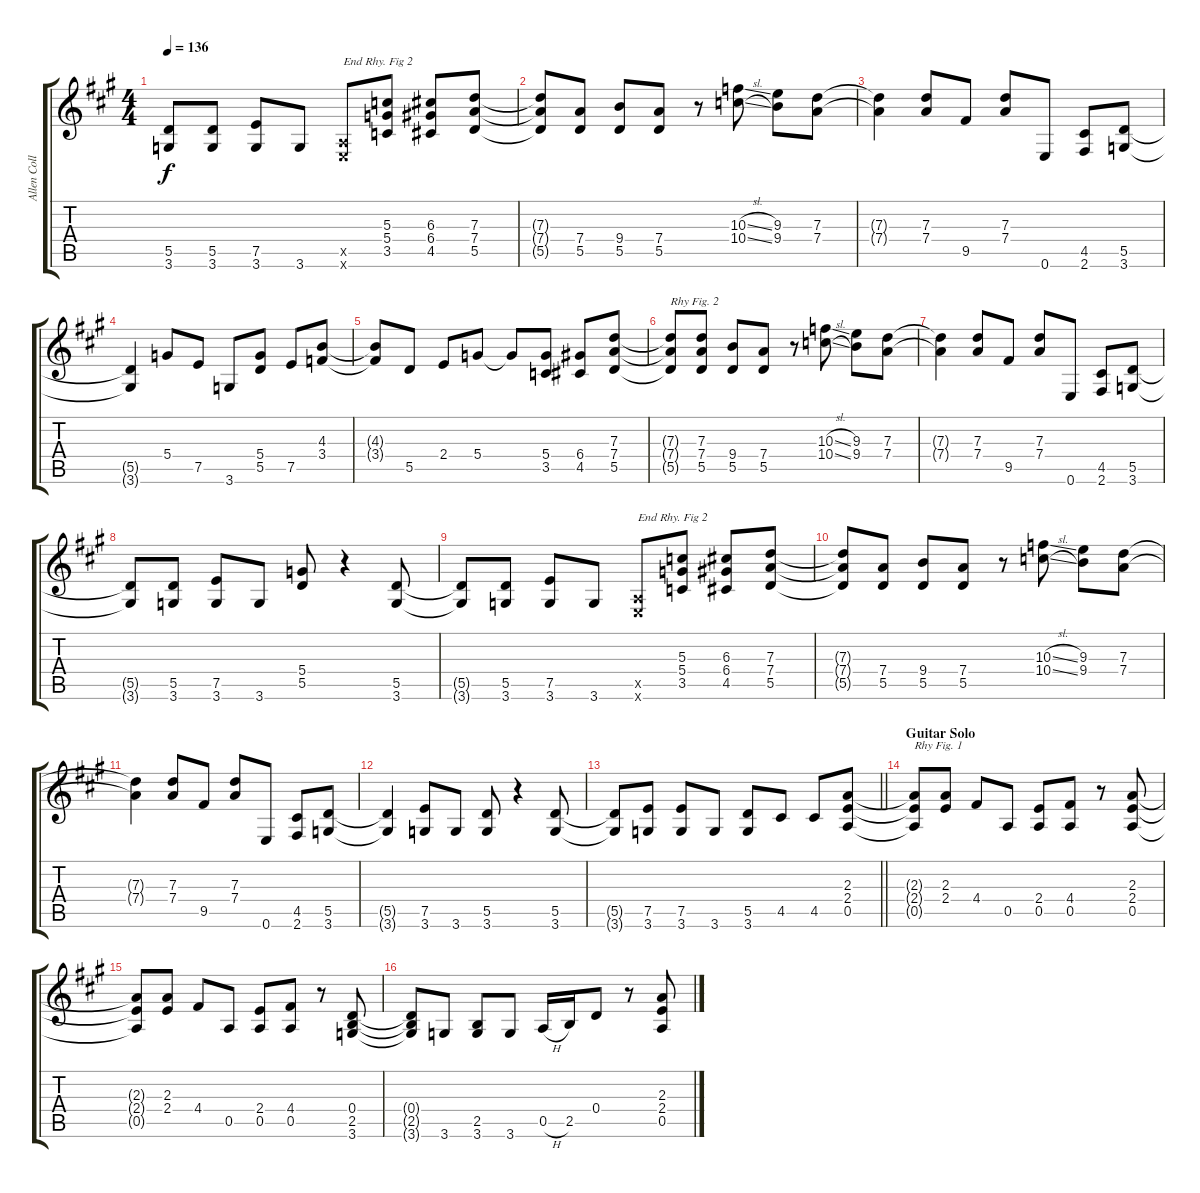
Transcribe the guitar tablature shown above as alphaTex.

\track ("Allen Collins - Rhythm Guitar" "Allen Coll") {instrument distortionguitar}
\staff {score tabs}
\tuning (E4 B3 G3 D3 A2 E2) {hide}
\ts (4 4)
\tempo 136
\clef g2
\ks a
(5.5{t} 3.6{t}).8{dy f} (5.5 3.6).8 (7.5 3.6).8 3.6.8 (0.5{x} 0.6{x}).8{txt "End Rhy. Fig 2"} (5.3 5.4 3.5).8 (6.3 6.4 4.5).8 (7.3 7.4 5.5).8 |
(7.3{t} 7.4{t} 5.5{t}).8 (7.4 5.5).8 (9.4 5.5).8 (7.4 5.5).8 r.8 (10.3{sl} 10.4{sl}).8 (9.3 9.4).8 (7.3 7.4).8 |
(7.3{t} 7.4{t}).4 (7.3 7.4).8 9.5.8 (7.3 7.4).8 0.6.8 (4.5 2.6).8 (5.5 3.6).8 |
(5.5{t} 3.6{t}).4 5.4.8 7.5.8 3.6.8 (5.4 5.5).8 7.5.8 (4.3 3.4).8 |
(4.3{t} 3.4{t}).8 5.5.8 2.4.8 5.4.8 5.4{t}.8 (5.4 3.5).8 (6.4 4.5).8 (7.3 7.4 5.5).8 |
(7.3{t} 7.4{t} 5.5{t}).8{txt "Rhy Fig. 2"} (7.3 7.4 5.5).8 (9.4 5.5).8 (7.4 5.5).8 r.8 (10.3{sl} 10.4{sl}).8 (9.3 9.4).8 (7.3 7.4).8 |
(7.3{t} 7.4{t}).4 (7.3 7.4).8 9.5.8 (7.3 7.4).8 0.6.8 (4.5 2.6).8 (5.5 3.6).8 |
(5.5{t} 3.6{t}).8 (5.5 3.6).8 (7.5 3.6).8 3.6.8 (5.4 5.5).8 r.4 (5.5 3.6).8 |
(5.5{t} 3.6{t}).8 (5.5 3.6).8 (7.5 3.6).8 3.6.8 (0.5{x} 0.6{x}).8{txt "End Rhy. Fig 2"} (5.3 5.4 3.5).8 (6.3 6.4 4.5).8 (7.3 7.4 5.5).8 |
(7.3{t} 7.4{t} 5.5{t}).8 (7.4 5.5).8 (9.4 5.5).8 (7.4 5.5).8 r.8 (10.3{sl} 10.4{sl}).8 (9.3 9.4).8 (7.3 7.4).8 |
(7.3{t} 7.4{t}).4 (7.3 7.4).8 9.5.8 (7.3 7.4).8 0.6.8 (4.5 2.6).8 (5.5 3.6).8 |
(5.5{t} 3.6{t}).4 (7.5 3.6).8 3.6.8 (5.5 3.6).8 r.4 (5.5 3.6).8 |
\barLineRight lightlight
(5.5{t} 3.6{t}).8 (7.5 3.6).8 (7.5 3.6).8 3.6.8 (5.5 3.6).8 4.5.8 4.5.8 (2.3 2.4 0.5).8 |
\section ("" "Guitar Solo")
(2.3{t} 2.4{t} 0.5{t}).8{txt "Rhy Fig. 1"} (2.3 2.4).8 4.4.8 0.5.8 (2.4 0.5).8 (4.4 0.5).8 r.8 (2.3 2.4 0.5).8 |
(2.3{t} 2.4{t} 0.5{t}).8 (2.3 2.4).8 4.4.8 0.5.8 (2.4 0.5).8 (4.4 0.5).8 r.8 (0.4 2.5 3.6).8 |
(0.4{t} 2.5{t} 3.6{t}).8 3.6.8 (2.5 3.6).8 3.6.8 0.5{h}.16 2.5.16 0.4.8 r.8 (2.3 2.4 0.5).8
